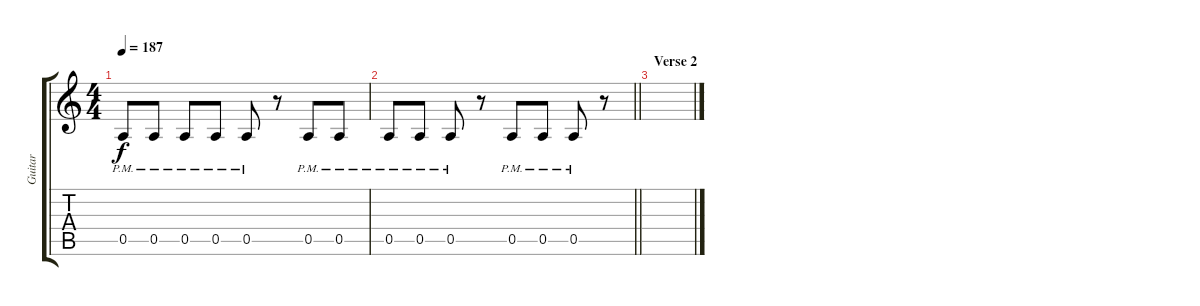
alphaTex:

\track ("Guitar" "Guitar") {instrument distortionguitar}
\staff {score tabs}
\tuning (E4 B3 G3 D3 A2 E2) {hide}
\ts (4 4)
\tempo 187
\clef g2
\ks c
0.5{pm}.8{dy f} 0.5{pm}.8 0.5{pm}.8 0.5{pm}.8 0.5{pm}.8 r.8 0.5{pm}.8 0.5{pm}.8 |
\barLineRight lightlight
0.5{pm}.8 0.5{pm}.8 0.5{pm}.8 r.8 0.5{pm}.8 0.5{pm}.8 0.5{pm}.8 r.8 |
\section ("" "Verse 2")
